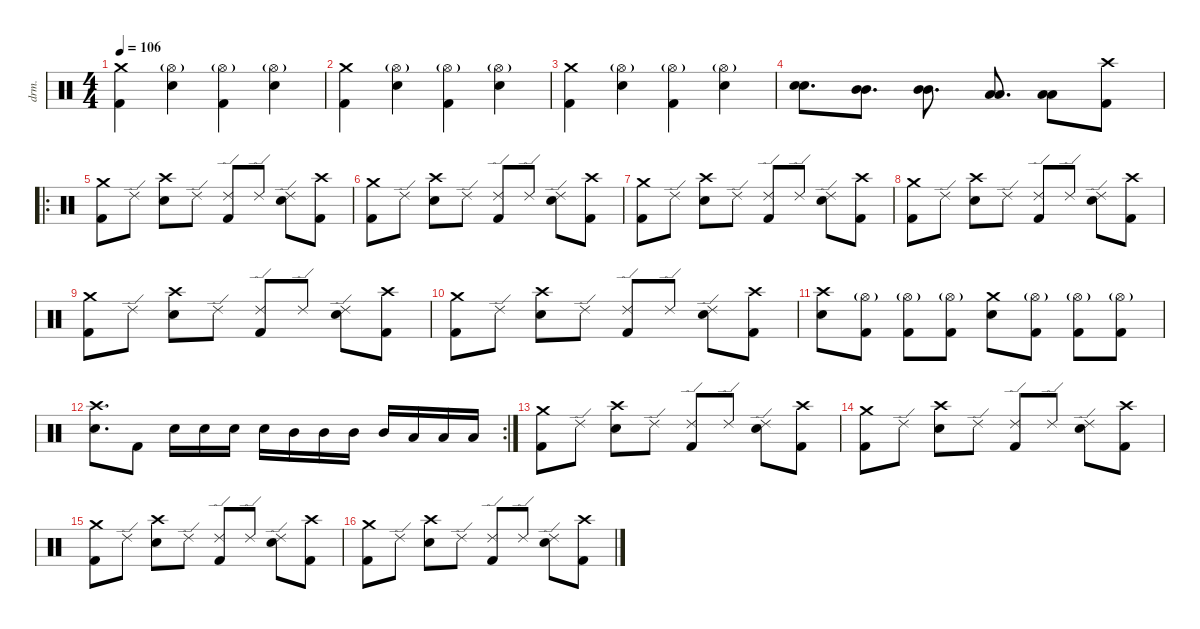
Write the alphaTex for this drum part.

\defaultSystemsLayout 4
\hideDynamics
\bracketExtendMode nobrackets
\track ("Lee Kerslake" "drm.") {instrument percussion}
\staff {score}
\articulation defaults
\ts (4 4)
\tempo 106
\clef neutral
\ks c
("Crash medium (hit)" "Kick (hit) 2").4{dy f} ("Hi-Hat (open)"{g} "Snare (hit) 2").4 ("Hi-Hat (open)"{g} "Kick (hit) 2").4 ("Hi-Hat (open)"{g} "Snare (hit) 2").4 |
("Crash medium (hit)" "Kick (hit) 2").4 ("Hi-Hat (open)"{g} "Snare (hit) 2").4 ("Hi-Hat (open)"{g} "Kick (hit) 2").4 ("Hi-Hat (open)"{g} "Snare (hit) 2").4 |
("Crash medium (hit)" "Kick (hit) 2").4 ("Hi-Hat (open)"{g} "Snare (hit) 2").4 ("Hi-Hat (open)"{g} "Kick (hit) 2").4 ("Hi-Hat (open)"{g} "Snare (hit) 2").4 |
("Snare (hit) 2" "Snare (hit) 2").8{d} ("Mid Tom (hit)" "Mid Tom (hit)").8{d} ("Mid Tom (hit)" "Mid Tom (hit)").8{d} ("Low Tom (hit)" "Low Tom (hit)").8{d} ("Low Tom (hit)" "Low Tom (hit)").8 ("Crash high (hit)" "Kick (hit) 2").8 |
\ro
("Crash medium (hit)" "Kick (hit) 2").8 "Ride (edge) 2".8 ("Crash high (hit)" "Snare (hit) 2").8 "Ride (edge) 2".8 ("Ride (edge) 2" "Kick (hit) 2").8 "Ride (edge) 2".8 ("Ride (edge) 2" "Snare (hit) 2").8 ("Crash high (hit)" "Kick (hit) 2").8 |
("Crash medium (hit)" "Kick (hit) 2").8 "Ride (edge) 2".8 ("Crash high (hit)" "Snare (hit) 2").8 "Ride (edge) 2".8 ("Ride (edge) 2" "Kick (hit) 2").8 "Ride (edge) 2".8 ("Ride (edge) 2" "Snare (hit) 2").8 ("Crash high (hit)" "Kick (hit) 2").8 |
("Crash medium (hit)" "Kick (hit) 2").8 "Ride (edge) 2".8 ("Crash high (hit)" "Snare (hit) 2").8 "Ride (edge) 2".8 ("Ride (edge) 2" "Kick (hit) 2").8 "Ride (edge) 2".8 ("Ride (edge) 2" "Snare (hit) 2").8 ("Crash high (hit)" "Kick (hit) 2").8 |
("Crash medium (hit)" "Kick (hit) 2").8 "Ride (edge) 2".8 ("Crash high (hit)" "Snare (hit) 2").8 "Ride (edge) 2".8 ("Ride (edge) 2" "Kick (hit) 2").8 "Ride (edge) 2".8 ("Ride (edge) 2" "Snare (hit) 2").8 ("Crash high (hit)" "Kick (hit) 2").8 |
("Crash medium (hit)" "Kick (hit) 2").8 "Ride (edge) 2".8 ("Crash high (hit)" "Snare (hit) 2").8 "Ride (edge) 2".8 ("Ride (edge) 2" "Kick (hit) 2").8 "Ride (edge) 2".8 ("Ride (edge) 2" "Snare (hit) 2").8 ("Crash high (hit)" "Kick (hit) 2").8 |
("Crash medium (hit)" "Kick (hit) 2").8 "Ride (edge) 2".8 ("Crash high (hit)" "Snare (hit) 2").8 "Ride (edge) 2".8 ("Ride (edge) 2" "Kick (hit) 2").8 "Ride (edge) 2".8 ("Ride (edge) 2" "Snare (hit) 2").8 ("Crash high (hit)" "Kick (hit) 2").8 |
("Crash high (hit)" "Snare (hit) 2").8 ("Hi-Hat (open)"{g} "Kick (hit) 2").8 ("Hi-Hat (open)"{g} "Kick (hit) 2").8 ("Hi-Hat (open)"{g} "Kick (hit) 2").8 ("Crash medium (hit)" "Snare (hit) 2").8 ("Hi-Hat (open)"{g} "Kick (hit) 2").8 ("Hi-Hat (open)"{g} "Kick (hit) 2").8 ("Hi-Hat (open)"{g} "Kick (hit) 2").8 |
\rc 2
("Crash high (hit)" "Snare (hit) 2").8{d} "Kick (hit) 2".8 "Snare (hit) 2".16 "Snare (hit) 2".16 "Snare (hit) 2".16 "Snare (hit) 2".16 "Mid Tom (hit)".16 "Mid Tom (hit)".16 "Mid Tom (hit)".16 "Mid Tom (hit)".16 "Low Tom (hit)".16 "Low Tom (hit)".16 "Low Tom (hit)".16 |
("Crash medium (hit)" "Kick (hit) 2").8 "Ride (edge) 2".8 ("Crash high (hit)" "Snare (hit) 2").8 "Ride (edge) 2".8 ("Ride (edge) 2" "Kick (hit) 2").8 "Ride (edge) 2".8 ("Ride (edge) 2" "Snare (hit) 2").8 ("Crash high (hit)" "Kick (hit) 2").8 |
("Crash medium (hit)" "Kick (hit) 2").8 "Ride (edge) 2".8 ("Crash high (hit)" "Snare (hit) 2").8 "Ride (edge) 2".8 ("Ride (edge) 2" "Kick (hit) 2").8 "Ride (edge) 2".8 ("Ride (edge) 2" "Snare (hit) 2").8 ("Crash high (hit)" "Kick (hit) 2").8 |
("Crash medium (hit)" "Kick (hit) 2").8 "Ride (edge) 2".8 ("Crash high (hit)" "Snare (hit) 2").8 "Ride (edge) 2".8 ("Ride (edge) 2" "Kick (hit) 2").8 "Ride (edge) 2".8 ("Ride (edge) 2" "Snare (hit) 2").8 ("Crash high (hit)" "Kick (hit) 2").8 |
("Crash medium (hit)" "Kick (hit) 2").8 "Ride (edge) 2".8 ("Crash high (hit)" "Snare (hit) 2").8 "Ride (edge) 2".8 ("Ride (edge) 2" "Kick (hit) 2").8 "Ride (edge) 2".8 ("Ride (edge) 2" "Snare (hit) 2").8 ("Crash high (hit)" "Kick (hit) 2").8
